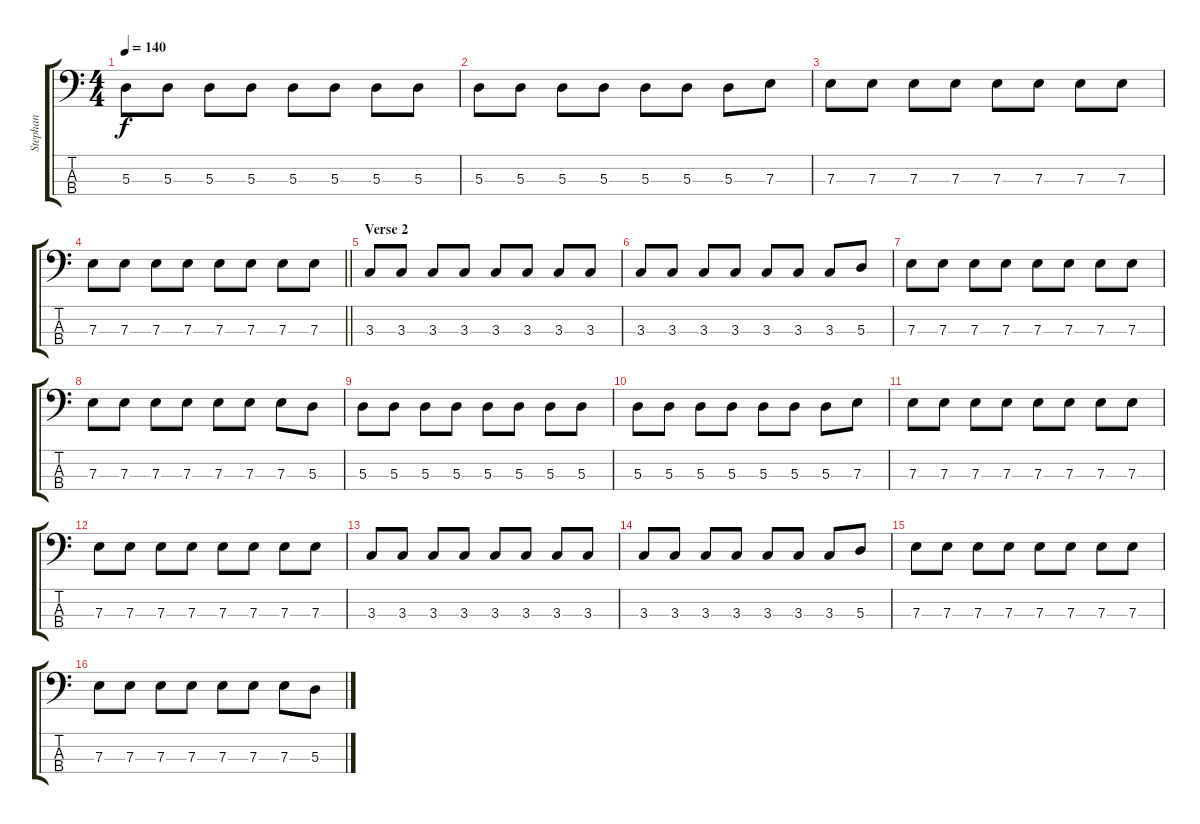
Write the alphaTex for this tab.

\track ("Stephan" "Stephan") {instrument electricbasspick}
\staff {score tabs}
\tuning (G2 D2 A1 E1) {hide}
\ts (4 4)
\tempo 140
\clef f4
\ks c
5.3.8{dy f} 5.3.8 5.3.8 5.3.8 5.3.8 5.3.8 5.3.8 5.3.8 |
5.3.8 5.3.8 5.3.8 5.3.8 5.3.8 5.3.8 5.3.8 7.3.8 |
7.3.8 7.3.8 7.3.8 7.3.8 7.3.8 7.3.8 7.3.8 7.3.8 |
\barLineRight lightlight
7.3.8 7.3.8 7.3.8 7.3.8 7.3.8 7.3.8 7.3.8 7.3.8 |
\section ("" "Verse 2")
3.3.8 3.3.8 3.3.8 3.3.8 3.3.8 3.3.8 3.3.8 3.3.8 |
3.3.8 3.3.8 3.3.8 3.3.8 3.3.8 3.3.8 3.3.8 5.3.8 |
7.3.8 7.3.8 7.3.8 7.3.8 7.3.8 7.3.8 7.3.8 7.3.8 |
7.3.8 7.3.8 7.3.8 7.3.8 7.3.8 7.3.8 7.3.8 5.3.8 |
5.3.8 5.3.8 5.3.8 5.3.8 5.3.8 5.3.8 5.3.8 5.3.8 |
5.3.8 5.3.8 5.3.8 5.3.8 5.3.8 5.3.8 5.3.8 7.3.8 |
7.3.8 7.3.8 7.3.8 7.3.8 7.3.8 7.3.8 7.3.8 7.3.8 |
7.3.8 7.3.8 7.3.8 7.3.8 7.3.8 7.3.8 7.3.8 7.3.8 |
3.3.8 3.3.8 3.3.8 3.3.8 3.3.8 3.3.8 3.3.8 3.3.8 |
3.3.8 3.3.8 3.3.8 3.3.8 3.3.8 3.3.8 3.3.8 5.3.8 |
7.3.8 7.3.8 7.3.8 7.3.8 7.3.8 7.3.8 7.3.8 7.3.8 |
7.3.8 7.3.8 7.3.8 7.3.8 7.3.8 7.3.8 7.3.8 5.3.8
